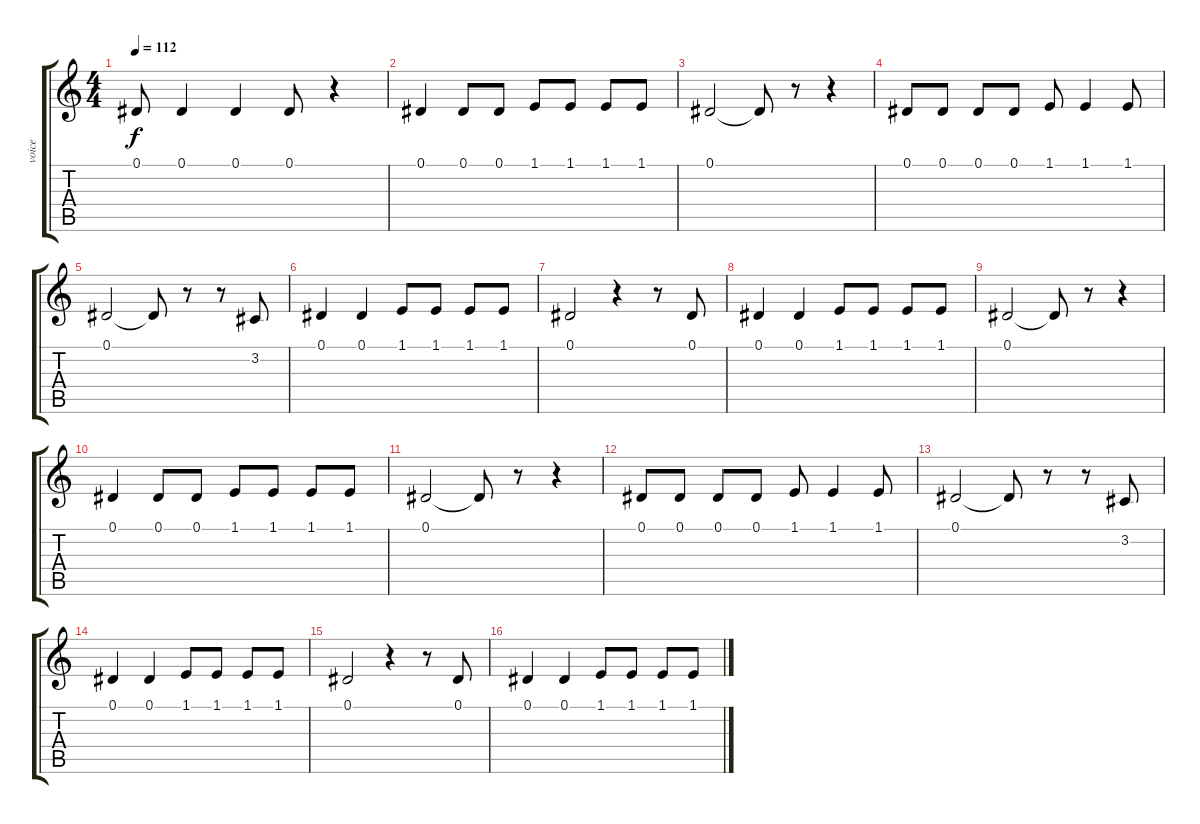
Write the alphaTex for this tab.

\track ("voice" "voice") {instrument harmonica}
\staff {score tabs}
\tuning (Eb4 Bb3 Gb3 Db3 Ab2 Eb2) {hide}
\ts (4 4)
\tempo 112
\clef g2
\ks c
0.1{t}.8{dy f} 0.1.4 0.1.4 0.1.8 r.4 |
0.1.4 0.1.8 0.1.8 1.1.8 1.1.8 1.1.8 1.1.8 |
0.1.2 0.1{t}.8 r.8 r.4 |
0.1.8 0.1.8 0.1.8 0.1.8 1.1.8 1.1.4 1.1.8 |
0.1.2 0.1{t}.8 r.8 r.8 3.2.8 |
0.1.4 0.1.4 1.1.8 1.1.8 1.1.8 1.1.8 |
0.1.2 r.4 r.8 0.1.8 |
0.1.4 0.1.4 1.1.8 1.1.8 1.1.8 1.1.8 |
0.1.2 0.1{t}.8 r.8 r.4 |
0.1.4 0.1.8 0.1.8 1.1.8 1.1.8 1.1.8 1.1.8 |
0.1.2 0.1{t}.8 r.8 r.4 |
0.1.8 0.1.8 0.1.8 0.1.8 1.1.8 1.1.4 1.1.8 |
0.1.2 0.1{t}.8 r.8 r.8 3.2.8 |
0.1.4 0.1.4 1.1.8 1.1.8 1.1.8 1.1.8 |
0.1.2 r.4 r.8 0.1.8 |
0.1.4 0.1.4 1.1.8 1.1.8 1.1.8 1.1.8
